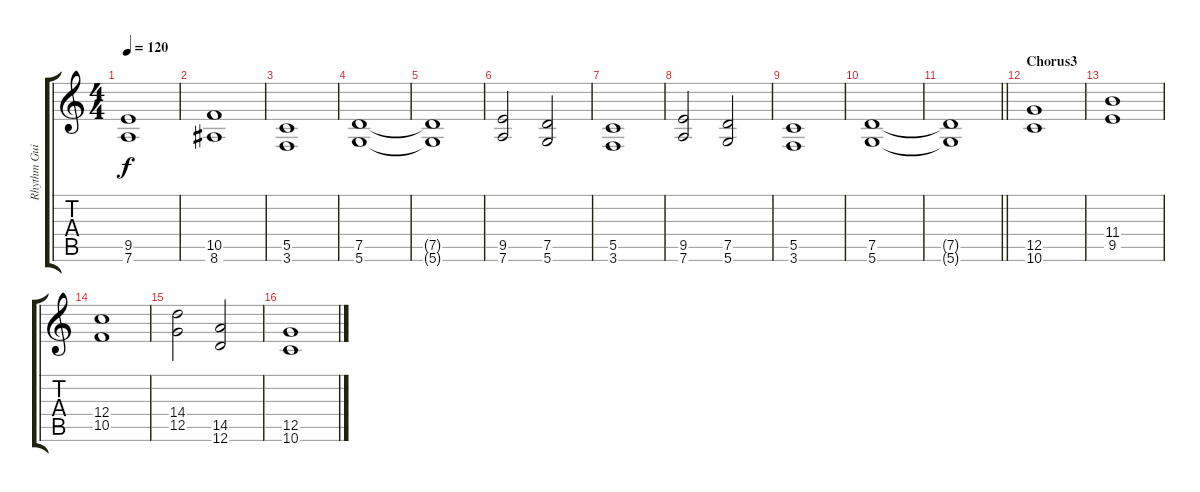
\track ("Rhythm Guitar" "Rhythm Gui") {instrument distortionguitar}
\staff {score tabs}
\tuning (D4 A3 F3 C3 G2 D2) {hide}
\ts (4 4)
\tempo 120
\clef g2
\ks c
(9.5 7.6).1{dy f} |
(10.5 8.6).1 |
(5.5 3.6).1 |
(7.5 5.6).1 |
(7.5{t} 5.6{t}).1 |
(9.5 7.6).2 (7.5 5.6).2 |
(5.5 3.6).1 |
(9.5 7.6).2 (7.5 5.6).2 |
(5.5 3.6).1 |
(7.5 5.6).1 |
\barLineRight lightlight
(7.5{t} 5.6{t}).1 |
\section ("" "Chorus3")
(12.5 10.6).1 |
(11.4 9.5).1 |
(12.4 10.5).1 |
(14.4 12.5).2 (14.5 12.6).2 |
(12.5 10.6).1
